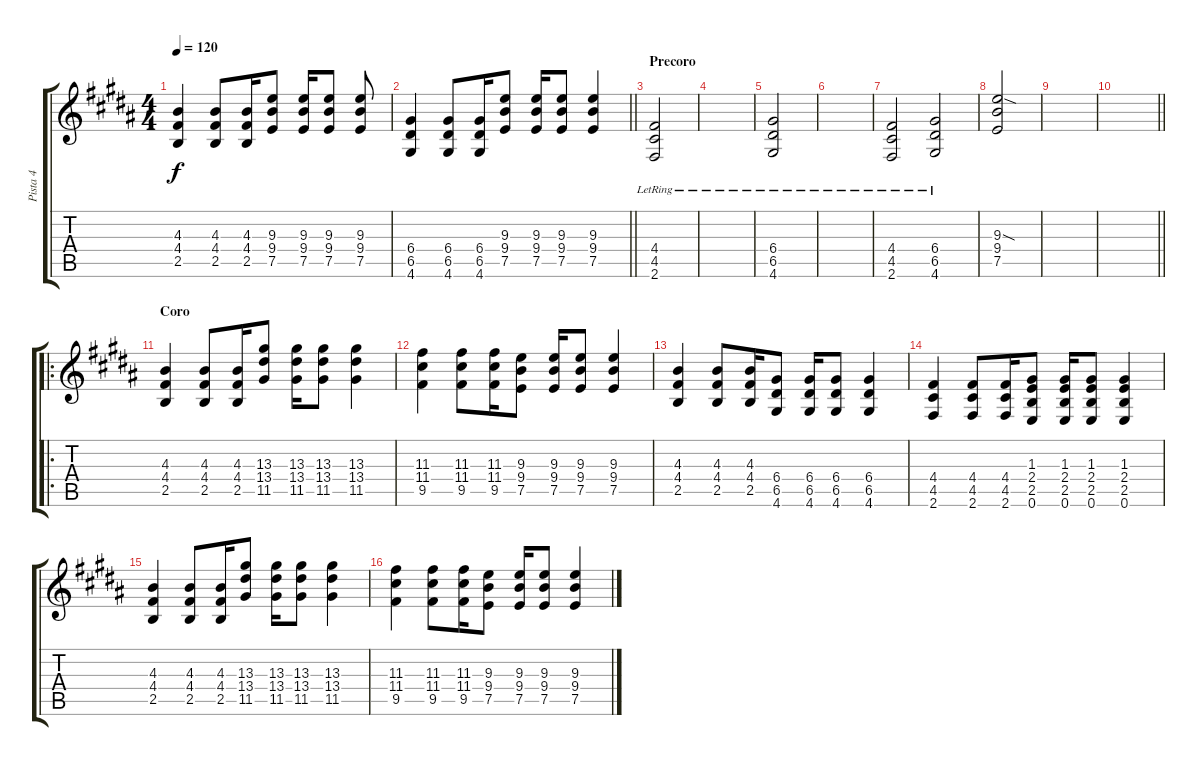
\track ("Pista 4" "Pista 4") {instrument distortionguitar}
\staff {score tabs}
\tuning (E4 B3 G3 D3 A2 E2) {hide}
\ts (4 4)
\tempo 120
\clef g2
\ks b
(4.3 4.4 2.5).4{dy f instrument distortionguitar} (4.3 4.4 2.5).8 (4.3 4.4 2.5).16 (9.3 9.4 7.5).8 (9.3 9.4 7.5).16 (9.3 9.4 7.5).8 (9.3 9.4 7.5).8 |
\barLineRight lightlight
(6.4 6.5 4.6).4 (6.4 6.5 4.6).8 (6.4 6.5 4.6).16 (9.3 9.4 7.5).8 (9.3 9.4 7.5).16 (9.3 9.4 7.5).8 (9.3 9.4 7.5).4 |
\section ("" "Precoro")
(4.4{lr} 4.5 2.6).2 |
|
(6.4{lr} 6.5 4.6).2 |
|
(4.4 4.5 2.6{lr}).2 (6.4 6.5{lr} 4.6).2 |
(9.3{sod} 9.4 7.5).2 |
|
\barLineRight lightlight
|
\ro
\section ("" "Coro")
(4.3 4.4 2.5).4 (4.3 4.4 2.5).8 (4.3 4.4 2.5).16 (13.3 13.4 11.5).8 (13.3 13.4 11.5).16 (13.3 13.4 11.5).8 (13.3 13.4 11.5).4 |
(11.3 11.4 9.5).4 (11.3 11.4 9.5).8 (11.3 11.4 9.5).16 (9.3 9.4 7.5).8 (9.3 9.4 7.5).16 (9.3 9.4 7.5).8 (9.3 9.4 7.5).4 |
(4.3 4.4 2.5).4 (4.3 4.4 2.5).8 (4.3 4.4 2.5).16 (6.4 6.5 4.6).8 (6.4 6.5 4.6).16 (6.4 6.5 4.6).8 (6.4 6.5 4.6).4 |
(4.4 4.5 2.6).4 (4.4 4.5 2.6).8 (4.4 4.5 2.6).16 (1.3 2.4 2.5 0.6).8 (1.3 2.4 2.5 0.6).16 (1.3 2.4 2.5 0.6).8 (1.3 2.4 2.5 0.6).4 |
(4.3 4.4 2.5).4 (4.3 4.4 2.5).8 (4.3 4.4 2.5).16 (13.3 13.4 11.5).8 (13.3 13.4 11.5).16 (13.3 13.4 11.5).8 (13.3 13.4 11.5).4 |
(11.3 11.4 9.5).4 (11.3 11.4 9.5).8 (11.3 11.4 9.5).16 (9.3 9.4 7.5).8 (9.3 9.4 7.5).16 (9.3 9.4 7.5).8 (9.3 9.4 7.5).4
